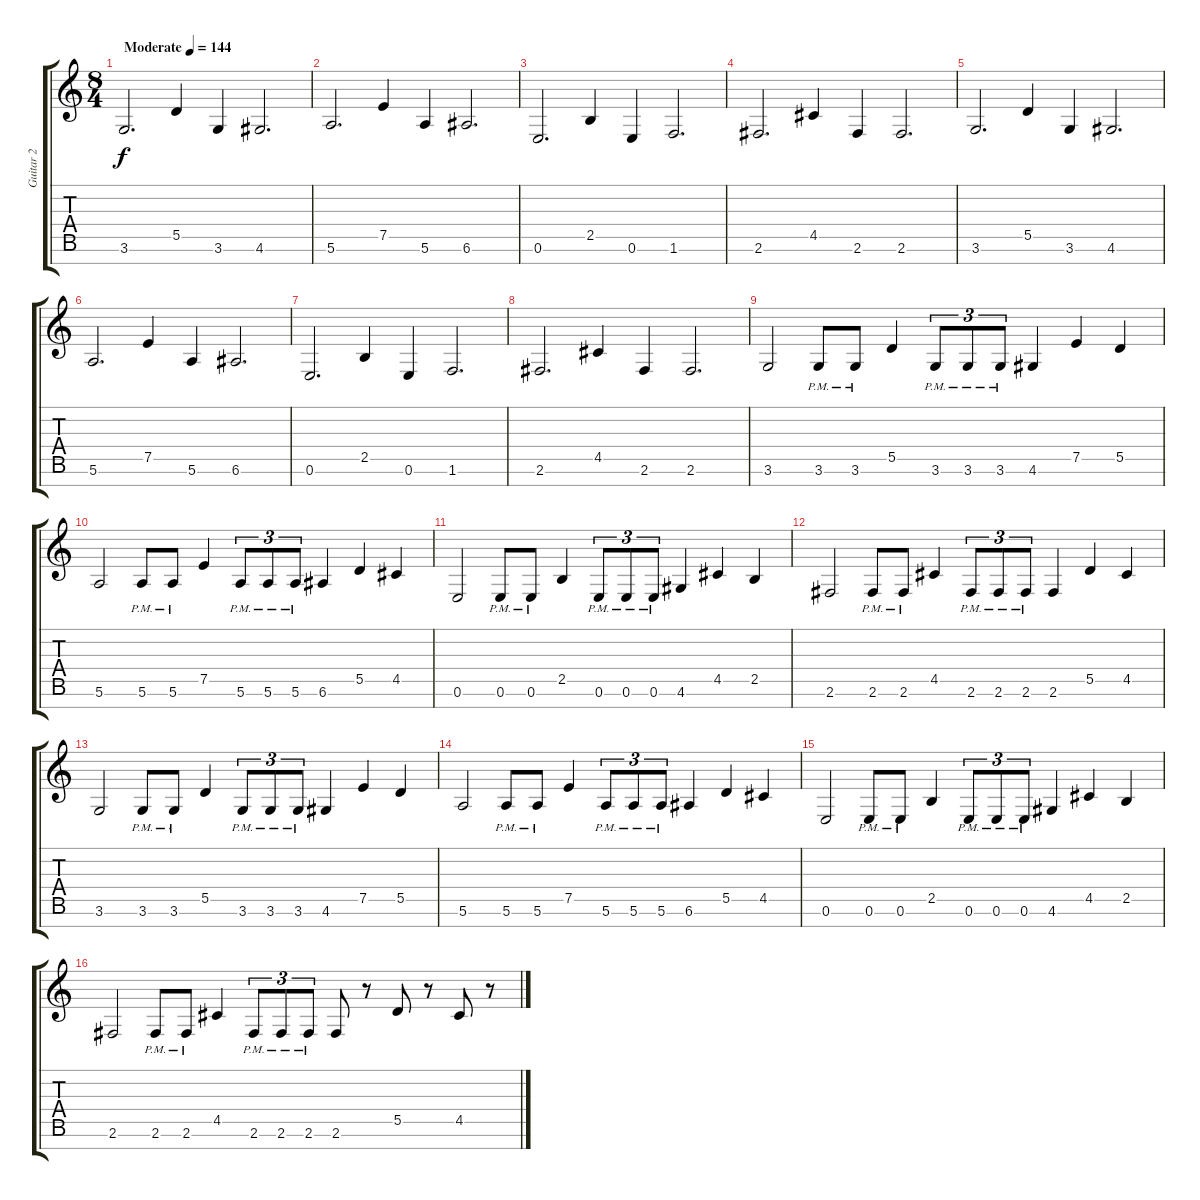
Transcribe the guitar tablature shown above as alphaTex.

\track ("Guitar 2" "Guitar 2") {instrument distortionguitar}
\staff {score tabs}
\tuning (E4 B3 G3 D3 A2 E2 B1) {hide}
\ts (8 4)
\tempo (144 "Moderate")
\clef g2
\ks c
3.6.2{d dy f instrument distortionguitar} 5.5.4 3.6.4 4.6.2{d} |
5.6.2{d} 7.5.4 5.6.4 6.6.2{d} |
0.6.2{d} 2.5.4 0.6.4 1.6.2{d} |
2.6.2{d} 4.5.4 2.6.4 2.6.2{d} |
3.6.2{d} 5.5.4 3.6.4 4.6.2{d} |
5.6.2{d} 7.5.4 5.6.4 6.6.2{d} |
0.6.2{d} 2.5.4 0.6.4 1.6.2{d} |
2.6.2{d} 4.5.4 2.6.4 2.6.2{d} |
3.6.2 3.6{pm}.8 3.6{pm}.8 5.5.4 3.6{pm}.8{tu (3 2)} 3.6{pm}.8{tu (3 2)} 3.6{pm}.8{tu (3 2)} 4.6.4 7.5.4 5.5.4 |
5.6.2 5.6{pm}.8 5.6{pm}.8 7.5.4 5.6{pm}.8{tu (3 2)} 5.6{pm}.8{tu (3 2)} 5.6{pm}.8{tu (3 2)} 6.6.4 5.5.4 4.5.4 |
0.6.2 0.6{pm}.8 0.6{pm}.8 2.5.4 0.6{pm}.8{tu (3 2)} 0.6{pm}.8{tu (3 2)} 0.6{pm}.8{tu (3 2)} 4.6.4 4.5.4 2.5.4 |
2.6.2 2.6{pm}.8 2.6{pm}.8 4.5.4 2.6{pm}.8{tu (3 2)} 2.6{pm}.8{tu (3 2)} 2.6{pm}.8{tu (3 2)} 2.6.4 5.5.4 4.5.4 |
3.6.2 3.6{pm}.8 3.6{pm}.8 5.5.4 3.6{pm}.8{tu (3 2)} 3.6{pm}.8{tu (3 2)} 3.6{pm}.8{tu (3 2)} 4.6.4 7.5.4 5.5.4 |
5.6.2 5.6{pm}.8 5.6{pm}.8 7.5.4 5.6{pm}.8{tu (3 2)} 5.6{pm}.8{tu (3 2)} 5.6{pm}.8{tu (3 2)} 6.6.4 5.5.4 4.5.4 |
0.6.2 0.6{pm}.8 0.6{pm}.8 2.5.4 0.6{pm}.8{tu (3 2)} 0.6{pm}.8{tu (3 2)} 0.6{pm}.8{tu (3 2)} 4.6.4 4.5.4 2.5.4 |
2.6.2 2.6{pm}.8 2.6{pm}.8 4.5.4 2.6{pm}.8{tu (3 2)} 2.6{pm}.8{tu (3 2)} 2.6{pm}.8{tu (3 2)} 2.6.8 r.8 5.5.8 r.8 4.5.8 r.8
